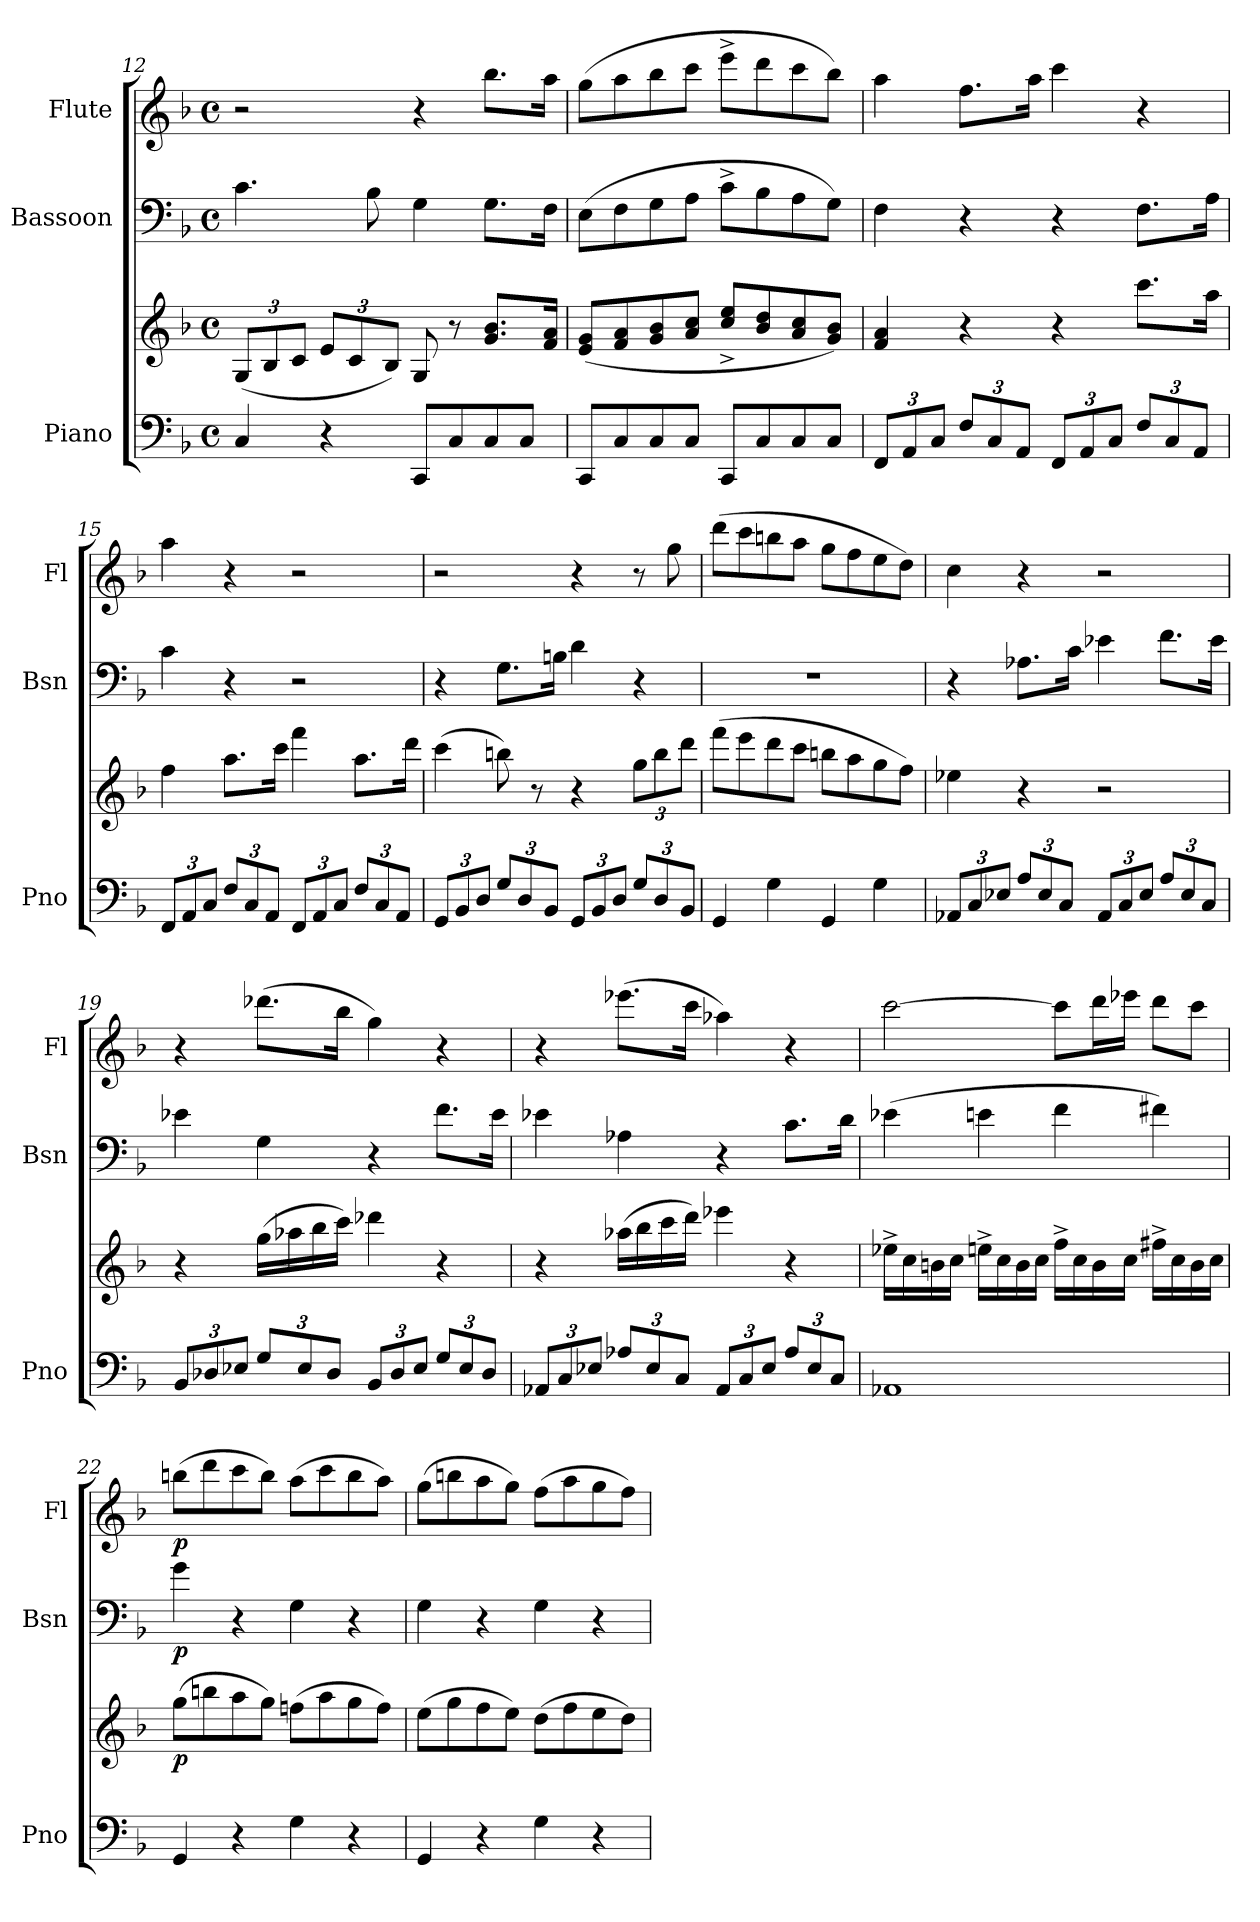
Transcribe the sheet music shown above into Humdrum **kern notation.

**kern	**kern	**dynam	**kern	**dynam	**kern	**dynam
*part3	*part3	*part3	*part2	*part2	*part1	*part1
*staff4	*staff3	*staff3/4	*staff2	*staff2	*staff1	*staff1
*I"Piano	*	*	*I"Bassoon	*	*I"Flute	*
*I'Pno	*	*	*I'Bsn	*	*I'Fl	*
*clefF4	*clefG2	*	*clefF4	*	*clefG2	*
*k[b-]	*k[b-]	*	*k[b-]	*	*k[b-]	*
*M4/4	*M4/4	*	*M4/4	*	*M4/4	*
*met(c)	*met(c)	*	*met(c)	*	*met(c)	*
*	*Xbrackettup	*	*	*	*	*
=12	=12	=12	=12	=12	=12	=12
4C/	(<12G/L	.	4.c\	.	2r	.
.	12B-/	.	.	.	.	.
.	12c/J	.	.	.	.	.
4r	12e/L	.	.	.	.	.
.	12c/	.	.	.	.	.
.	.	.	8B-\	.	.	.
.	12B-/J)	.	.	.	.	.
8CC/L	8G/	.	4G\	.	4r	.
8C/	8r	.	.	.	.	.
8C/	8.g/ 8.b-/L	.	8.G\L	.	8.bb-\L	.
8C/J	.	.	.	.	.	.
.	16f/ 16a/Jk	.	16F\Jk	.	16aa\Jk	.
=13	=13	=13	=13	=13	=13	=13
8CC/L	(<8e/ 8g/L	.	(>8E\L	.	(>8gg\L	.
8C/	8f/ 8a/	.	8F\	.	8aa\	.
8C/	8g/ 8b-/	.	8G\	.	8bb-\	.
8C/J	8a/ 8cc/J	.	8A\J	.	8ccc\J	.
8CC/L	8cc/^ 8ee/^L	.	8c^\L	.	8eee^\L	.
8C/	8b-/ 8dd/	.	8B-\	.	8ddd\	.
8C/	8a/ 8cc/	.	8A\	.	8ccc\	.
8C/J	8g/ 8b-/J)	.	8G\J)	.	8bb-\J)	.
!!LO:LB:g=z
=14	=14	=14	=14	=14	=14	=14
*Xbrackettup	*	*	*	*	*	*
12FF/L	4f/ 4a/	.	4F\	.	4aa\	.
12AA/	.	.	.	.	.	.
12C/J	.	.	.	.	.	.
12F/L	4r	.	4r	.	8.ff\L	.
12C/	.	.	.	.	.	.
12AA/J	.	.	.	.	.	.
.	.	.	.	.	16aa\Jk	.
12FF/L	4r	.	4r	.	4ccc\	.
12AA/	.	.	.	.	.	.
12C/J	.	.	.	.	.	.
12F/L	8.ccc\L	.	8.F\L	.	4r	.
12C/	.	.	.	.	.	.
12AA/J	.	.	.	.	.	.
.	16aa\Jk	.	16A\Jk	.	.	.
=15	=15	=15	=15	=15	=15	=15
12FF/L	4ff\	.	4c\	.	4aa\	.
12AA/	.	.	.	.	.	.
12C/J	.	.	.	.	.	.
12F/L	8.aa\L	.	4r	.	4r	.
12C/	.	.	.	.	.	.
12AA/J	.	.	.	.	.	.
.	16ccc\Jk	.	.	.	.	.
12FF/L	4fff\	.	2r	.	2r	.
12AA/	.	.	.	.	.	.
12C/J	.	.	.	.	.	.
12F/L	8.aa\L	.	.	.	.	.
12C/	.	.	.	.	.	.
12AA/J	.	.	.	.	.	.
.	16ddd\Jk	.	.	.	.	.
=16	=16	=16	=16	=16	=16	=16
12GG/L	(>4ccc\	.	4r	.	2r	.
12BB-/	.	.	.	.	.	.
12D/J	.	.	.	.	.	.
12G/L	8bbn\)	.	8.G\L	.	.	.
12D/	.	.	.	.	.	.
.	8r	.	.	.	.	.
12BB-/J	.	.	.	.	.	.
.	.	.	16Bn\Jk	.	.	.
12GG/L	4r	.	4d\	.	4r	.
12BB-/	.	.	.	.	.	.
12D/J	.	.	.	.	.	.
12G/L	12gg\L	.	4r	.	8r	.
12D/	12bb\	.	.	.	.	.
.	.	.	.	.	8gg\	.
12BB-/J	12ddd\J	.	.	.	.	.
=17	=17	=17	=17	=17	=17	=17
4GG/	(>8fff\L	.	1r	.	(>8ddd\L	.
.	8eee\	.	.	.	8ccc\	.
4G\	8ddd\	.	.	.	8bbn\	.
.	8ccc\J	.	.	.	8aa\J	.
4GG/	8bbn\L	.	.	.	8gg\L	.
.	8aa\	.	.	.	8ff\	.
4G\	8gg\	.	.	.	8ee\	.
.	8ff\J)	.	.	.	8dd\J)	.
!!LO:PB:g=z
=18	=18	=18	=18	=18	=18	=18
12AA-X/L	4ee-X\	.	4r	.	4cc\	.
12C/	.	.	.	.	.	.
12E-X/J	.	.	.	.	.	.
12A/L	4r	.	8.A-X\L	.	4r	.
12E-/	.	.	.	.	.	.
12C/J	.	.	.	.	.	.
.	.	.	16c\Jk	.	.	.
12AA-/L	2r	.	4e-X\	.	2r	.
12C/	.	.	.	.	.	.
12E-/J	.	.	.	.	.	.
12A/L	.	.	8.f\L	.	.	.
12E-/	.	.	.	.	.	.
12C/J	.	.	.	.	.	.
.	.	.	16e-\Jk	.	.	.
=19	=19	=19	=19	=19	=19	=19
12BB-/L	4r	.	4e-X\	.	4r	.
12D-X/	.	.	.	.	.	.
12E-X/J	.	.	.	.	.	.
12G/L	(>16gg\LL	.	4G\	.	(>8.ddd-X\L	.
.	16aa-X\	.	.	.	.	.
12E-/	.	.	.	.	.	.
.	16bb-\	.	.	.	.	.
12D-/J	.	.	.	.	.	.
.	16ccc\JJ)	.	.	.	16bb-\Jk	.
12BB-/L	4ddd-X\	.	4r	.	4gg\)	.
12D-/	.	.	.	.	.	.
12E-/J	.	.	.	.	.	.
12G/L	4r	.	8.f\L	.	4r	.
12E-/	.	.	.	.	.	.
12D-/J	.	.	.	.	.	.
.	.	.	16e-\Jk	.	.	.
=20	=20	=20	=20	=20	=20	=20
12AA-X/L	4r	.	4e-X\	.	4r	.
12C/	.	.	.	.	.	.
12E-X/J	.	.	.	.	.	.
12A-X/L	(>16aa-X\LL	.	4A-X\	.	(>8.eee-X\L	.
.	16bb-\	.	.	.	.	.
12E-/	.	.	.	.	.	.
.	16ccc\	.	.	.	.	.
12C/J	.	.	.	.	.	.
.	16ddd\JJ)	.	.	.	16ccc\Jk	.
12AA-/L	4eee-X\	.	4r	.	4aa-X\)	.
12C/	.	.	.	.	.	.
12E-/J	.	.	.	.	.	.
12A-/L	4r	.	8.c\L	.	4r	.
12E-/	.	.	.	.	.	.
12C/J	.	.	.	.	.	.
.	.	.	16d\Jk	.	.	.
!!LO:LB:g=z
=21	=21	=21	=21	=21	=21	=21
1AA-X	16ee-X^\LL	.	(>4e-X\	.	[2ccc\	.
.	16cc\	.	.	.	.	.
.	16bn\	.	.	.	.	.
.	16cc\JJ	.	.	.	.	.
.	16een^\LL	.	4en\	.	.	.
.	16cc\	.	.	.	.	.
.	16b\	.	.	.	.	.
.	16cc\JJ	.	.	.	.	.
.	16ff^\LL	.	4f\	.	8ccc\L]	.
.	16cc\	.	.	.	.	.
.	16b\	.	.	.	16ddd\L	.
.	16cc\JJ	.	.	.	16eee-X\JJ	.
.	16ff#X^\LL	.	4f#X\)	.	8ddd\L	.
.	16cc\	.	.	.	.	.
.	16b\	.	.	.	8ccc\J	.
.	16cc\JJ	.	.	.	.	.
=22	=22	=22	=22	=22	=22	=22
!	!	!LO:DY:b	!	!LO:DY:b	!	!LO:DY:b
4GG/	(>8gg\L	p	4g\	p	(>8bbn\L	p
.	8bbn\	.	.	.	8ddd\	.
4r	8aa\	.	4r	.	8ccc\	.
.	8gg\J)	.	.	.	8bb\J)	.
4G\	(>8ffn\L	.	4G\	.	(>8aa\L	.
.	8aa\	.	.	.	8ccc\	.
4r	8gg\	.	4r	.	8bb\	.
.	8ff\J)	.	.	.	8aa\J)	.
=23	=23	=23	=23	=23	=23	=23
4GG/	(>8ee\L	.	4G\	.	(>8gg\L	.
.	8gg\	.	.	.	8bbn\	.
4r	8ff\	.	4r	.	8aa\	.
.	8ee\J)	.	.	.	8gg\J)	.
4G\	(>8dd\L	.	4G\	.	(>8ff\L	.
.	8ff\	.	.	.	8aa\	.
4r	8ee\	.	4r	.	8gg\	.
.	8dd\J)	.	.	.	8ff\J)	.
=	=	=	=	=	=	=
*-	*-	*-	*-	*-	*-	*-
